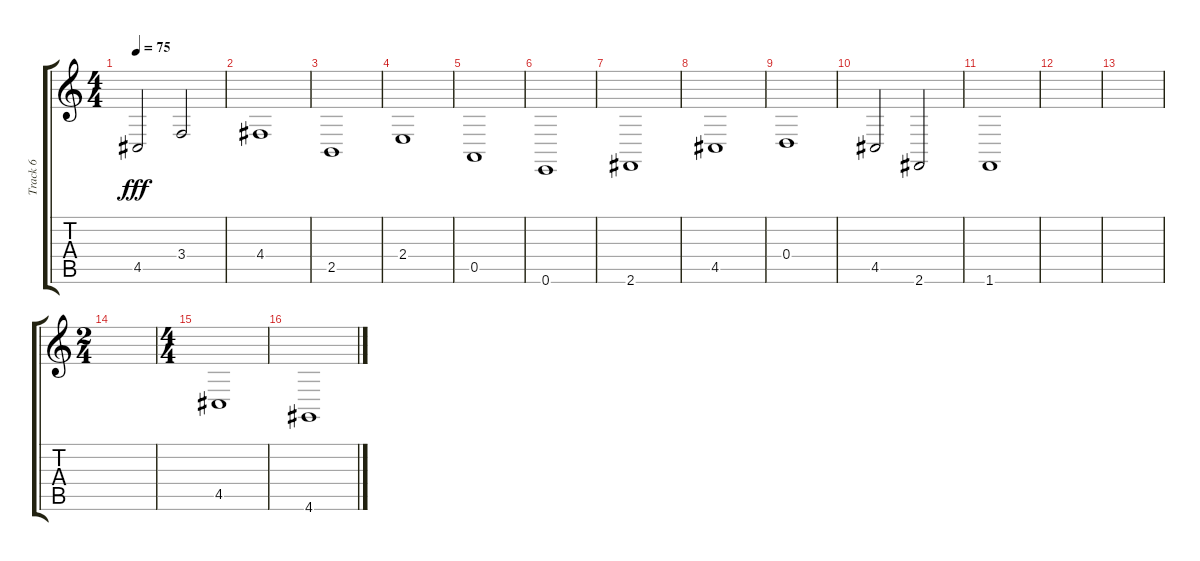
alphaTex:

\track ("Track 6" "Track 6") {instrument fx8scifi}
\staff {score tabs}
\tuning (E4 B3 G3 D3 A2 E2) {hide}
\ts (4 4)
\tempo 75
\clef g2
\ks c
4.5.2{dy fff} 3.4.2 |
4.4.1 |
2.5.1 |
2.4.1 |
0.5.1 |
0.6.1 |
2.6.1 |
4.5.1 |
0.4.1 |
4.5.2 2.6.2 |
1.6.1 |
|
|
\ts (2 4)
|
\ts (4 4)
4.5.1 |
4.6.1
